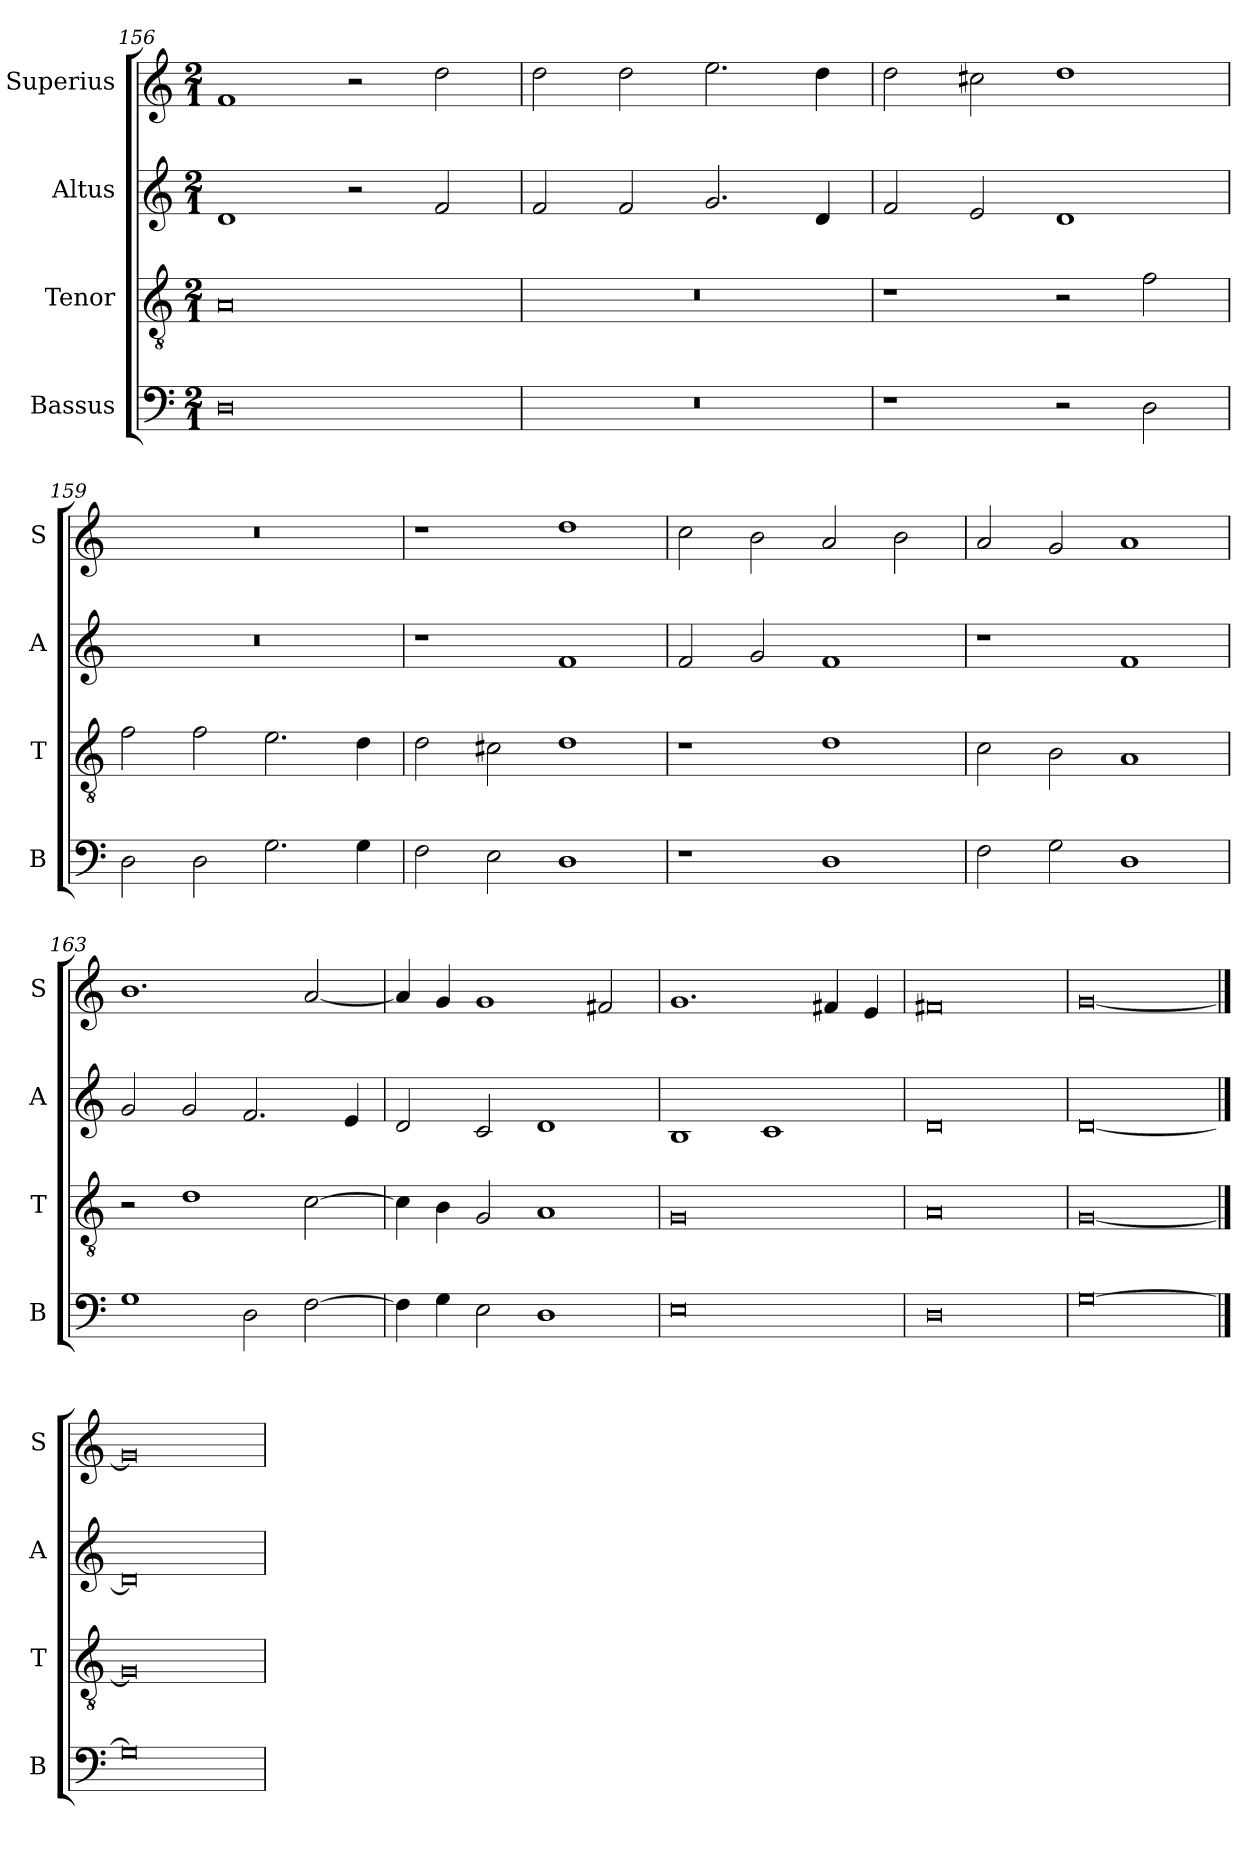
**kern	**kern	**kern	**kern
*part4	*part3	*part2	*part1
*staff4	*staff3	*staff2	*staff1
*I"Bassus	*I"Tenor	*I"Altus	*I"Superius
*I'B	*I'T	*I'A	*I'S
*clefF4	*clefGv2	*clefG2	*clefG2
*k[]	*k[]	*k[]	*k[]
*C:	*C:	*C:	*C:
*M2/1	*M2/1	*M2/1	*M2/1
=156	=156	=156	=156
0D	0A	1d	1f
.	.	2r	2r
.	.	2f	2dd
=157	=157	=157	=157
0r	0r	2f	2dd
.	.	2f	2dd
.	.	2.g	2.ee
.	.	4d	4dd
=158	=158	=158	=158
1r	1r	2f	2dd
.	.	2e	2cc#X
2r	2r	1d	1dd
2D	2f	.	.
=159	=159	=159	=159
2D	2f	0r	0r
2D	2f	.	.
2.G	2.e	.	.
4G	4d	.	.
=160	=160	=160	=160
2F	2d	1r	1r
2E	2c#X	.	.
1D	1d	1f	1dd
=161	=161	=161	=161
1r	1r	2f	2cc
.	.	2g	2b
1D	1d	1f	2a
.	.	.	2b
=162	=162	=162	=162
2F	2c	1r	2a
2G	2B	.	2g
1D	1A	1f	1a
=163	=163	=163	=163
1G	2r	2g	1.b
.	1d	2g	.
2D	.	2.f	.
[2F	[2c	.	[2a
.	.	4e	.
=164	=164	=164	=164
4F]	4c]	2d	4a]
4G	4B	.	4g
2E	2G	2c	1g
1D	1A	1d	.
.	.	.	2f#X
=165	=165	=165	=165
0E	0G	1B	1.g
.	.	1c	.
.	.	.	4f#X
.	.	.	4e
=166	=166	=166	=166
0D	0A	0d	0f#X
=167	=167	=167	=167
[0G	[0G	[0d	[0g
==168	==168	==168	==168
0G]	0G]	0d]	0g]
=	=	=	=
*-	*-	*-	*-
